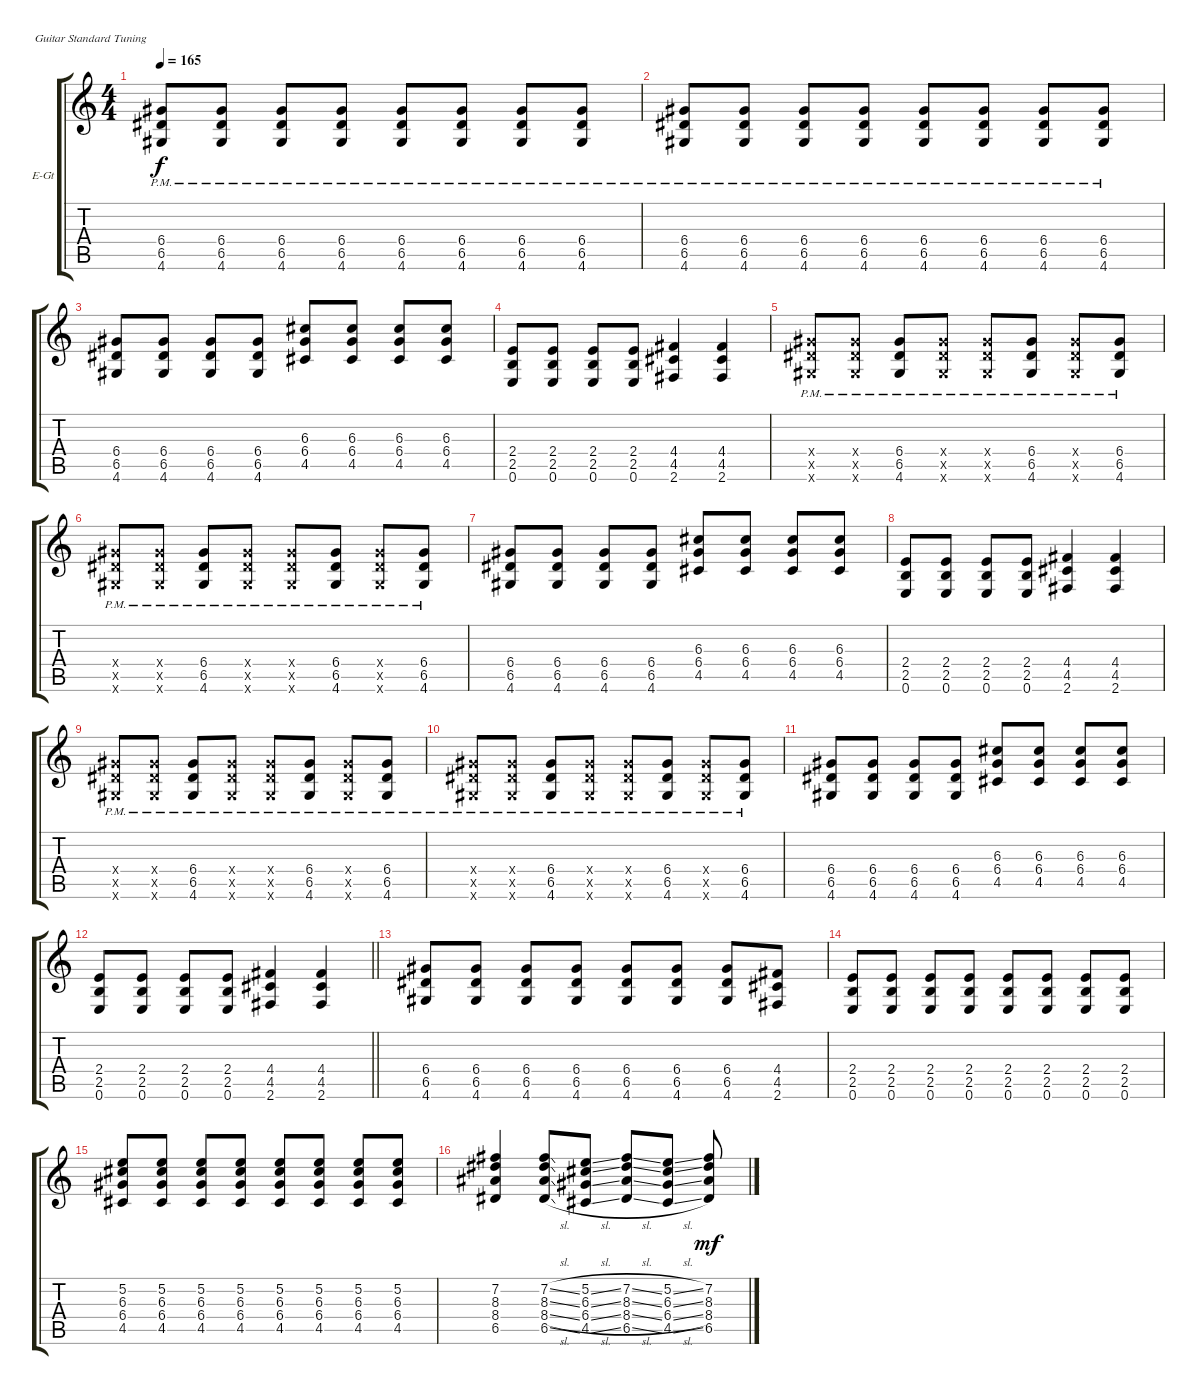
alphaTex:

\bracketExtendMode groupsimilarinstruments
\firstSystemTrackNameOrientation horizontal
\otherSystemsTrackNameOrientation horizontal
\track ("Spur 1" "E-Gt") {instrument distortionguitar}
\staff {score tabs}
\tuning (E4 B3 G3 D3 A2 E2)
\ts (4 4)
\tempo 165
\clef g2
\ks c
(6.4{pm} 6.5{pm} 4.6{pm}).8{dy f} (6.4{pm} 6.5{pm} 4.6{pm}).8 (6.4{pm} 6.5{pm} 4.6{pm}).8 (6.4{pm} 6.5{pm} 4.6{pm}).8 (6.4{pm} 6.5{pm} 4.6{pm}).8 (6.4{pm} 6.5{pm} 4.6{pm}).8 (6.4{pm} 6.5{pm} 4.6{pm}).8 (6.4{pm} 6.5{pm} 4.6{pm}).8 |
(6.4{pm} 6.5{pm} 4.6{pm}).8 (6.4{pm} 6.5{pm} 4.6{pm}).8 (6.4{pm} 6.5{pm} 4.6{pm}).8 (6.4{pm} 6.5{pm} 4.6{pm}).8 (6.4{pm} 6.5{pm} 4.6{pm}).8 (6.4{pm} 6.5{pm} 4.6{pm}).8 (6.4{pm} 6.5{pm} 4.6{pm}).8 (6.4{pm} 6.5{pm} 4.6{pm}).8 |
(6.4 6.5 4.6).8 (6.4 6.5 4.6).8 (6.4 6.5 4.6).8 (6.4 6.5 4.6).8 (6.3 6.4 4.5).8 (6.3 6.4 4.5).8 (6.3 6.4 4.5).8 (6.3 6.4 4.5).8 |
(2.4 2.5 0.6).8 (2.4 2.5 0.6).8 (2.4 2.5 0.6).8 (2.4 2.5 0.6).8 (4.4 4.5 2.6).4 (4.4 4.5 2.6).4 |
(6.4{pm x} 6.5{pm x} 4.6{pm x}).8 (6.4{pm x} 6.5{pm x} 4.6{pm x}).8 (6.4{pm} 6.5{pm} 4.6{pm}).8 (6.4{pm x} 6.5{pm x} 4.6{pm x}).8 (6.4{pm x} 6.5{pm x} 4.6{pm x}).8 (6.4{pm} 6.5{pm} 4.6{pm}).8 (6.4{pm x} 6.5{pm x} 4.6{pm x}).8 (6.4{pm} 6.5{pm} 4.6{pm}).8 |
(6.4{pm x} 6.5{pm x} 4.6{pm x}).8 (6.4{pm x} 6.5{pm x} 4.6{pm x}).8 (6.4{pm} 6.5{pm} 4.6{pm}).8 (6.4{pm x} 6.5{pm x} 4.6{pm x}).8 (6.4{pm x} 6.5{pm x} 4.6{pm x}).8 (6.4{pm} 6.5{pm} 4.6{pm}).8 (6.4{pm x} 6.5{pm x} 4.6{pm x}).8 (6.4{pm} 6.5{pm} 4.6{pm}).8 |
(6.4 6.5 4.6).8 (6.4 6.5 4.6).8 (6.4 6.5 4.6).8 (6.4 6.5 4.6).8 (6.3 6.4 4.5).8 (6.3 6.4 4.5).8 (6.3 6.4 4.5).8 (6.3 6.4 4.5).8 |
(2.4 2.5 0.6).8 (2.4 2.5 0.6).8 (2.4 2.5 0.6).8 (2.4 2.5 0.6).8 (4.4 4.5 2.6).4 (4.4 4.5 2.6).4 |
(6.4{pm x} 6.5{pm x} 4.6{pm x}).8 (6.4{pm x} 6.5{pm x} 4.6{pm x}).8 (6.4{pm} 6.5{pm} 4.6{pm}).8 (6.4{pm x} 6.5{pm x} 4.6{pm x}).8 (6.4{pm x} 6.5{pm x} 4.6{pm x}).8 (6.4{pm} 6.5{pm} 4.6{pm}).8 (6.4{pm x} 6.5{pm x} 4.6{pm x}).8 (6.4{pm} 6.5{pm} 4.6{pm}).8 |
(6.4{pm x} 6.5{pm x} 4.6{pm x}).8 (6.4{pm x} 6.5{pm x} 4.6{pm x}).8 (6.4{pm} 6.5{pm} 4.6{pm}).8 (6.4{pm x} 6.5{pm x} 4.6{pm x}).8 (6.4{pm x} 6.5{pm x} 4.6{pm x}).8 (6.4{pm} 6.5{pm} 4.6{pm}).8 (6.4{pm x} 6.5{pm x} 4.6{pm x}).8 (6.4{pm} 6.5{pm} 4.6{pm}).8 |
(6.4 6.5 4.6).8 (6.4 6.5 4.6).8 (6.4 6.5 4.6).8 (6.4 6.5 4.6).8 (6.3 6.4 4.5).8 (6.3 6.4 4.5).8 (6.3 6.4 4.5).8 (6.3 6.4 4.5).8 |
\barLineRight lightlight
(2.4 2.5 0.6).8 (2.4 2.5 0.6).8 (2.4 2.5 0.6).8 (2.4 2.5 0.6).8 (4.4 4.5 2.6).4 (4.4 4.5 2.6).4 |
(6.4 6.5 4.6).8 (6.4 6.5 4.6).8 (6.4 6.5 4.6).8 (6.4 6.5 4.6).8 (6.4 6.5 4.6).8 (6.4 6.5 4.6).8 (6.4 6.5 4.6).8 (4.4 4.5 2.6).8 |
(2.4 2.5 0.6).8 (2.4 2.5 0.6).8 (2.4 2.5 0.6).8 (2.4 2.5 0.6).8 (2.4 2.5 0.6).8 (2.4 2.5 0.6).8 (2.4 2.5 0.6).8 (2.4 2.5 0.6).8 |
(5.2 6.3 6.4 4.5).8 (5.2 6.3 6.4 4.5).8 (5.2 6.3 6.4 4.5).8 (5.2 6.3 6.4 4.5).8 (5.2 6.3 6.4 4.5).8 (5.2 6.3 6.4 4.5).8 (5.2 6.3 6.4 4.5).8 (5.2 6.3 6.4 4.5).8 |
(7.2 8.3 8.4 6.5).4 (7.2{sl} 8.3{sl} 8.4{sl} 6.5{sl}).8 (5.2{sl} 6.3{sl} 6.4{sl} 4.5{sl}).8 (7.2{sl} 8.3{sl} 8.4{sl} 6.5{sl}).8 (5.2{sl} 6.3{sl} 6.4{sl} 4.5{sl}).8 (7.2 8.3 8.4 6.5).8{dy mf}
